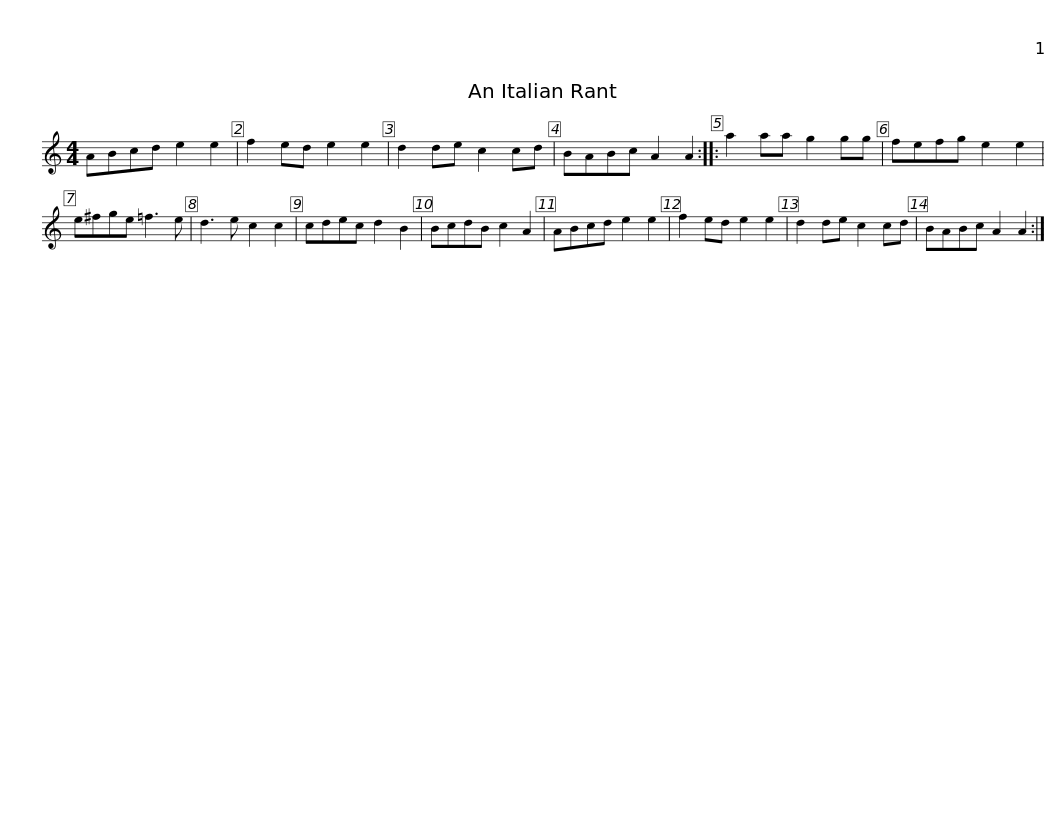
X:1
L:1/8
M:4/4
I:linebreak $
K:C
V:1 treble
V:1
 ABcd e2 e2 | f2 ed e2 e2 | d2 de c2 cd | BABc A2 A2 :: a2 aa g2 gg | %5
 fefg e2 e2 | e^fge =f3 e |$ d3 e c2 c2 | cdec d2 B2 | BcdB c2 A2 | %10
 ABcd e2 e2 | f2 ed e2 e2 | d2 de c2 cd | BABc A2 A2 :| %14
